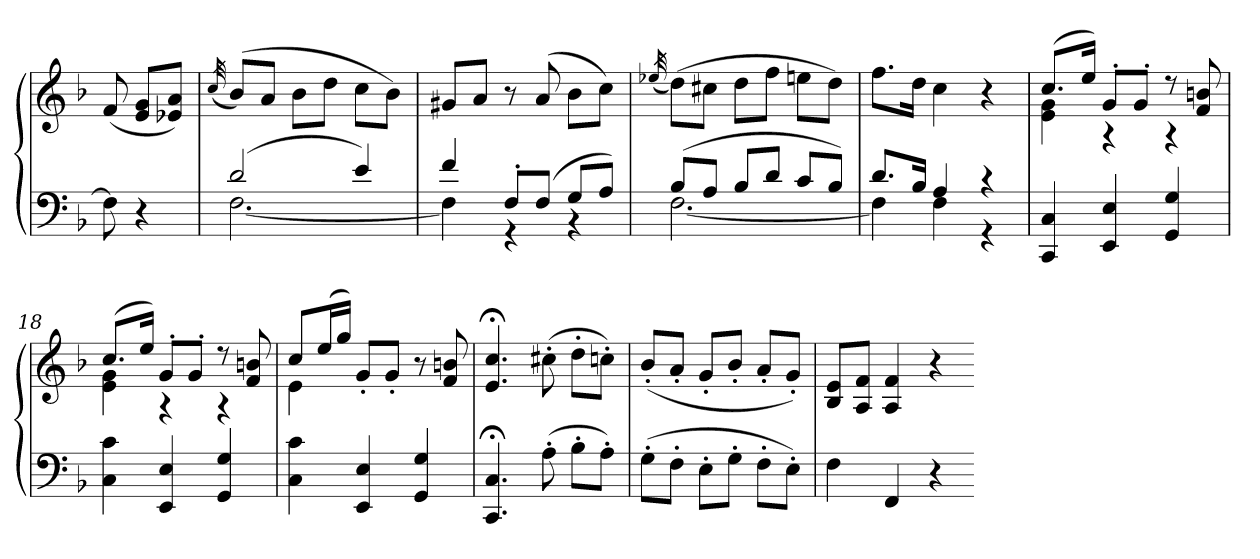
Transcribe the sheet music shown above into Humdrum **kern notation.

**kern	**kern
*part1	*part1
*staff2	*staff1
*clefF4	*clefG2
*k[b-]	*k[b-]
=	=
8F]	(8f
4r	8e 8gL
.	8e-X 8aJ)
=13	=13
.	(32qcc
*^	*
(2d	[2.F	(8b-L)
.	.	8aJ
.	.	8b-L
.	.	8ddJ
4e)	.	8ccL
.	.	8b-J)
=14	=14	=14
4f	4F]	8g#XL
.	.	8aJ
8F'L	4r	8r
(8FJ	.	(8a
8GL	4r	8b-L
8AJ)	.	8ccJ)
=15	=15	=15
.	.	(32qee-X
(8B-L	[2.F	(8ddL)
8AJ	.	8cc#XJ
8B-L	.	8ddL
8dJ	.	8ffJ
8cL	.	8eenL
8B-J)	.	8ddJ)
=16	=16	=16
8.dL	4F]	8.ffL
16B-Jk	.	16ddJk
4A	4F	4cc
4r	4r	4r
*v	*v	*
=17	=17
*	*^
4CC 4C	(8.ccL	4e 4g
.	16eeJk)	.
4EE 4E	8g'L	4r
.	8g'J	.
4GG 4G	8r	4r
.	8f 8bn	.
=18	=18	=18
4C 4c	(8.ccL	4e 4g
.	16eeJk)	.
4EE 4E	8g'L	4r
.	8g'J	.
4GG 4G	8r	4r
.	8f 8bn	.
=19	=19	=19
4C 4c	8ccL	4e
.	(16eeL	.
.	16ggJJ)	.
4EE 4E	8g'L	2ryy
.	8g'J	.
4GG 4G	8r	.
.	8f 8bn	.
*	*v	*v
=20	=20
4.CC;< 4.C;<	4.e;< 4.cc;<
(8A'	(8cc#X'
8B-'L	8dd'L
8A'J)	8ccn'J)
=21	=21
(8G'L	(8b-'L
8F'J	8a'J
8E'L	8g'L
8G'J	8b-'J
8F'L	8a'L
8E'J)	8g'J)
=22	=22
4F	8B- 8eL
.	8A 8fJ
4FF	4A 4f
4r	4r
=-	=-
*-	*-
